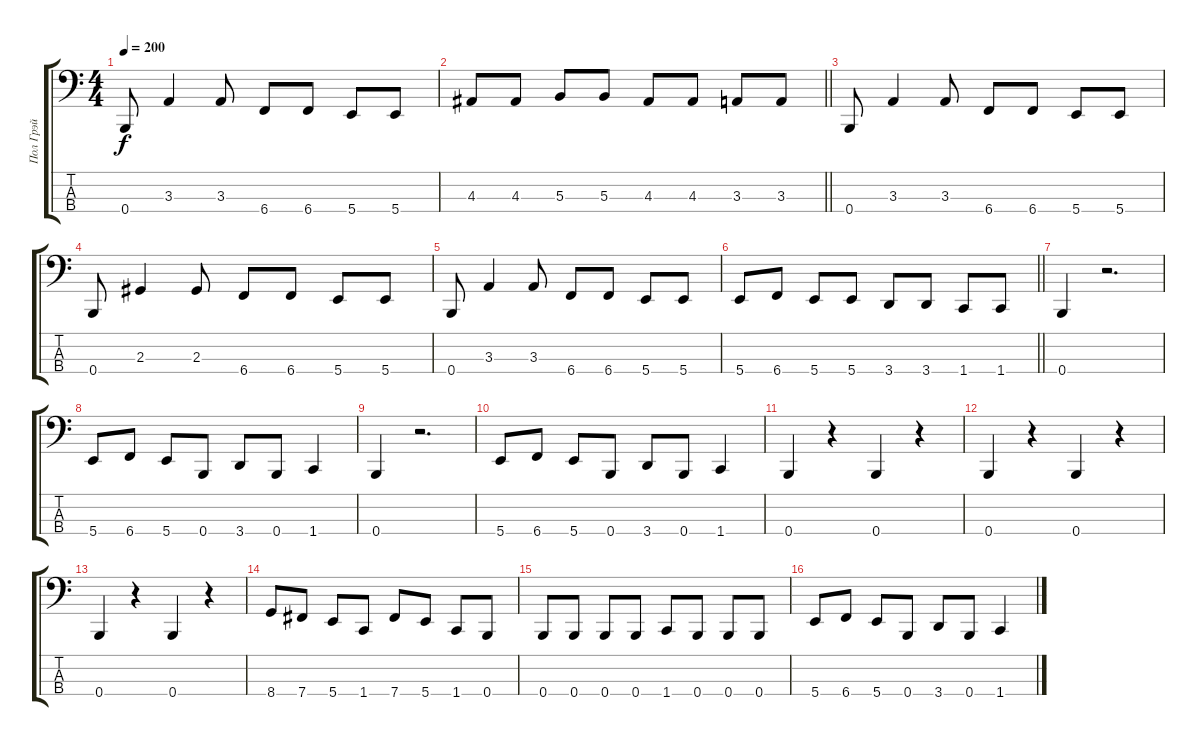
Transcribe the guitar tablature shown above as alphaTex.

\track ("Пол Грэй" "Пол Грэй") {instrument electricbasspick}
\staff {score tabs}
\tuning (E2 B1 Gb1 B0) {hide}
\ts (4 4)
\tempo 200
\clef f4
\ks c
0.4.8{dy f} 3.3.4 3.3.8 6.4.8 6.4.8 5.4.8 5.4.8 |
\barLineRight lightlight
4.3.8 4.3.8 5.3.8 5.3.8 4.3.8 4.3.8 3.3.8 3.3.8 |
0.4.8 3.3.4 3.3.8 6.4.8 6.4.8 5.4.8 5.4.8 |
0.4.8 2.3.4 2.3.8 6.4.8 6.4.8 5.4.8 5.4.8 |
0.4.8 3.3.4 3.3.8 6.4.8 6.4.8 5.4.8 5.4.8 |
\barLineRight lightlight
5.4.8 6.4.8 5.4.8 5.4.8 3.4.8 3.4.8 1.4.8 1.4.8 |
0.4.4 r.2{d} |
5.4.8 6.4.8 5.4.8 0.4.8 3.4.8 0.4.8 1.4.4 |
0.4.4 r.2{d} |
5.4.8 6.4.8 5.4.8 0.4.8 3.4.8 0.4.8 1.4.4 |
0.4.4 r.4 0.4.4 r.4 |
0.4.4 r.4 0.4.4 r.4 |
0.4.4 r.4 0.4.4 r.4 |
8.4.8 7.4.8 5.4.8 1.4.8 7.4.8 5.4.8 1.4.8 0.4.8 |
0.4.8 0.4.8 0.4.8 0.4.8 1.4.8 0.4.8 0.4.8 0.4.8 |
5.4.8 6.4.8 5.4.8 0.4.8 3.4.8 0.4.8 1.4.4
